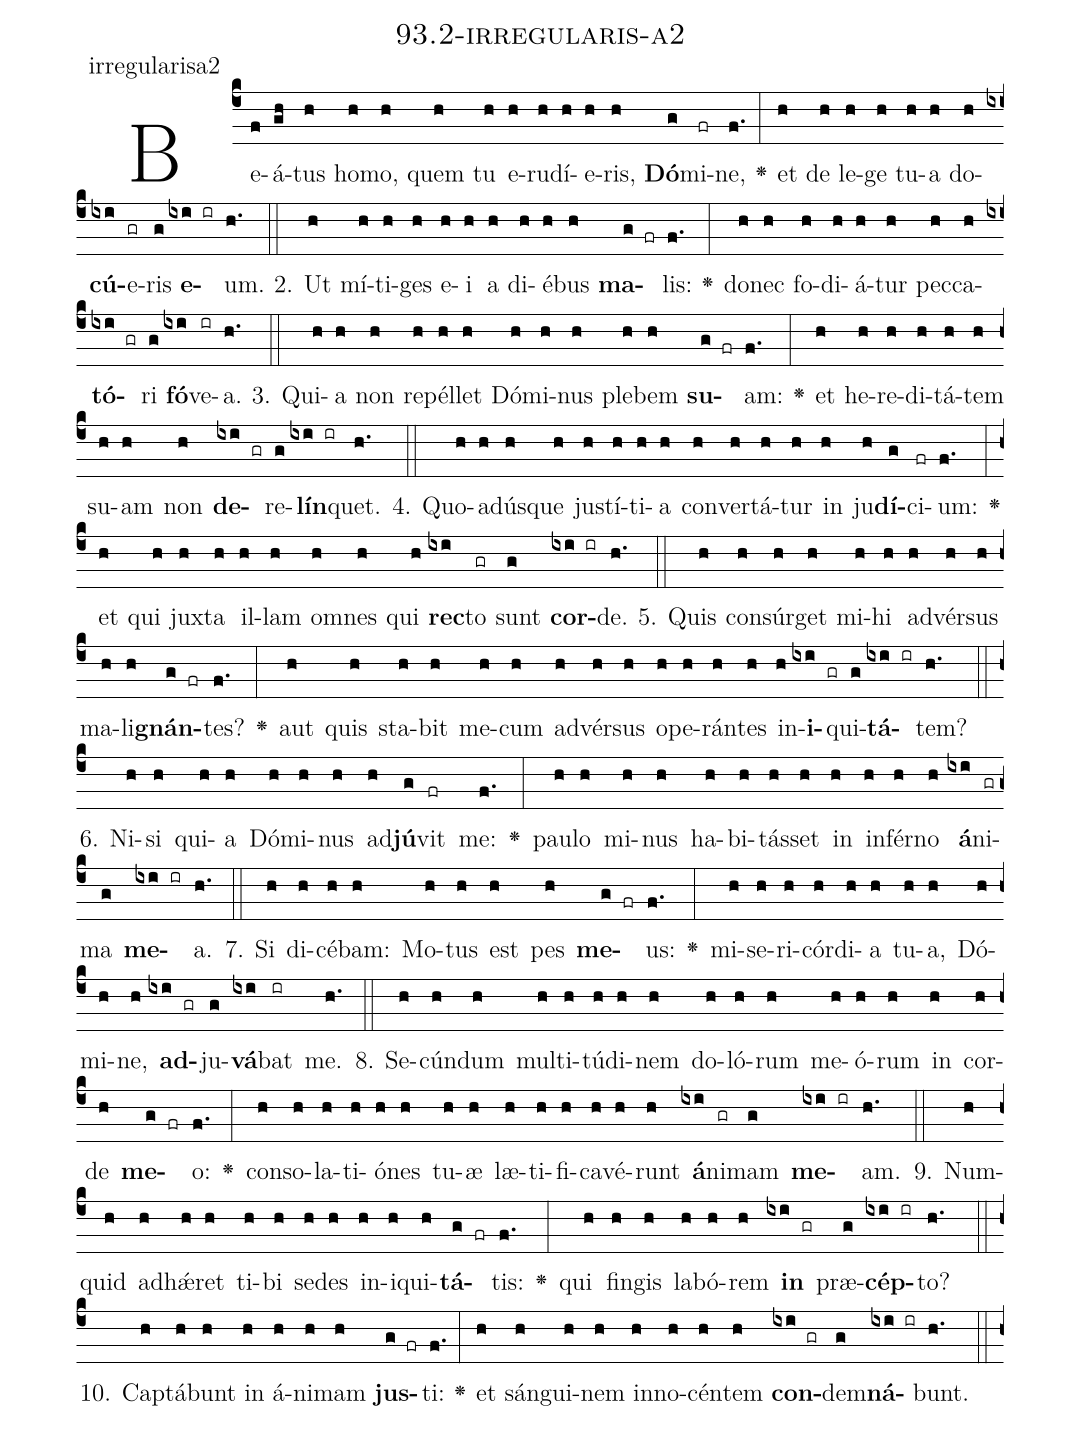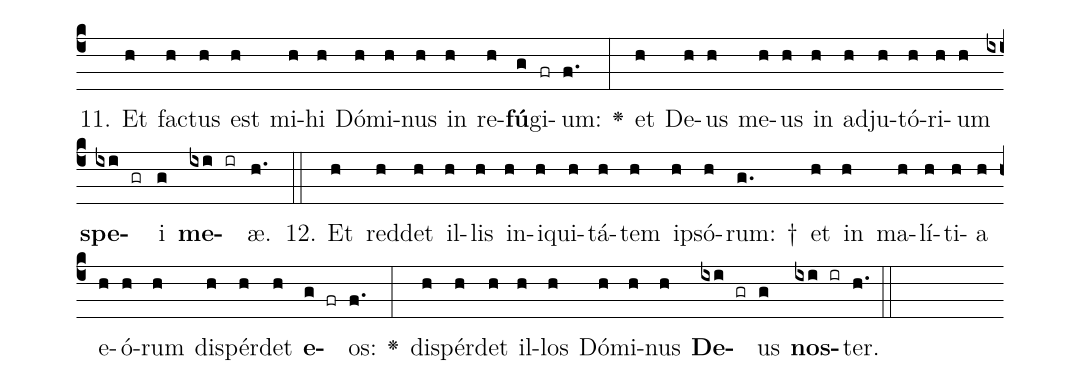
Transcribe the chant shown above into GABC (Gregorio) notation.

name: 93.2-irregularis-a2;
annotation: irregularisa2;
%%
(c4)Be(f)á(gh)tus(h) ho(h)mo,(h) quem(h) tu(h) e(h)ru(h)dí(h)e(h)ris,(h) <b>Dó</b>(g)mi(fr)ne,(f.) <v>\greheightstar</v>(:) et(h) de(h) le(h)ge(h) tu(h)a(h) do(h)<b>cú</b>(ixi)e(gr)ris(g) <b>e</b>(ixi ir)um.(h.) (::)
2. Ut(h) mí(h)ti(h)ges(h) e(h)i(h) a(h) di(h)é(h)bus(h) <b>ma</b>(g fr)lis:(f.) <v>\greheightstar</v>(:) do(h)nec(h) fo(h)di(h)á(h)tur(h) pec(h)ca(h)<b>tó</b>(ixi gr)ri(g) <b>fó</b>(ixi)ve(ir)a.(h.) (::)
3. Qui(h)a(h) non(h) re(h)pél(h)let(h) Dó(h)mi(h)nus(h) ple(h)bem(h) <b>su</b>(g fr)am:(f.) <v>\greheightstar</v>(:) et(h) he(h)re(h)di(h)tá(h)tem(h) su(h)am(h) non(h) <b>de</b>(ixi gr)re(g)<b>lín</b>(ixi ir)quet.(h.) (::)
4. Quo(h)ad(h)ús(h)que(h) jus(h)tí(h)ti(h)a(h) con(h)ver(h)tá(h)tur(h) in(h) ju(h)<b>dí</b>(g)ci(fr)um:(f.) <v>\greheightstar</v>(:) et(h) qui(h) jux(h)ta(h) il(h)lam(h) om(h)nes(h) qui(h) <b>rec</b>(ixi)to(gr) sunt(g) <b>cor</b>(ixi ir)de.(h.) (::)
5. Quis(h) con(h)súr(h)get(h) mi(h)hi(h) ad(h)vér(h)sus(h) ma(h)li(h)<b>gnán</b>(g fr)tes?(f.) <v>\greheightstar</v>(:) aut(h) quis(h) sta(h)bit(h) me(h)cum(h) ad(h)vér(h)sus(h) o(h)pe(h)rán(h)tes(h) in(h)<b>i</b>(ixi gr)qui(g)<b>tá</b>(ixi ir)tem?(h.) (::)
6. Ni(h)si(h) qui(h)a(h) Dó(h)mi(h)nus(h) ad(h)<b>jú</b>(g)vit(fr) me:(f.) <v>\greheightstar</v>(:) pau(h)lo(h) mi(h)nus(h) ha(h)bi(h)tás(h)set(h) in(h) in(h)fér(h)no(h) <b>á</b>(ixi)ni(gr)ma(g) <b>me</b>(ixi ir)a.(h.) (::)
7. Si(h) di(h)cé(h)bam:(h) Mo(h)tus(h) est(h) pes(h) <b>me</b>(g fr)us:(f.) <v>\greheightstar</v>(:) mi(h)se(h)ri(h)cór(h)di(h)a(h) tu(h)a,(h) Dó(h)mi(h)ne,(h) <b>ad</b>(ixi gr)ju(g)<b>vá</b>(ixi)bat(ir) me.(h.) (::)
8. Se(h)cún(h)dum(h) mul(h)ti(h)tú(h)di(h)nem(h) do(h)ló(h)rum(h) me(h)ó(h)rum(h) in(h) cor(h)de(h) <b>me</b>(g fr)o:(f.) <v>\greheightstar</v>(:) con(h)so(h)la(h)ti(h)ó(h)nes(h) tu(h)æ(h) læ(h)ti(h)fi(h)ca(h)vé(h)runt(h) <b>á</b>(ixi)ni(gr)mam(g) <b>me</b>(ixi ir)am.(h.) (::)
9. Num(h)quid(h) ad(h)hǽ(h)ret(h) ti(h)bi(h) se(h)des(h) in(h)i(h)qui(h)<b>tá</b>(g fr)tis:(f.) <v>\greheightstar</v>(:) qui(h) fin(h)gis(h) la(h)bó(h)rem(h) <b>in</b>(ixi gr) præ(g)<b>cép</b>(ixi ir)to?(h.) (::)
10. Cap(h)tá(h)bunt(h) in(h) á(h)ni(h)mam(h) <b>jus</b>(g fr)ti:(f.) <v>\greheightstar</v>(:) et(h) sán(h)gui(h)nem(h) in(h)no(h)cén(h)tem(h) <b>con</b>(ixi gr)dem(g)<b>ná</b>(ixi ir)bunt.(h.) (::)
11. Et(h) fac(h)tus(h) est(h) mi(h)hi(h) Dó(h)mi(h)nus(h) in(h) re(h)<b>fú</b>(g)gi(fr)um:(f.) <v>\greheightstar</v>(:) et(h) De(h)us(h) me(h)us(h) in(h) ad(h)ju(h)tó(h)ri(h)um(h) <b>spe</b>(ixi gr)i(g) <b>me</b>(ixi ir)æ.(h.) (::)
12. Et(h) red(h)det(h) il(h)lis(h) in(h)i(h)qui(h)tá(h)tem(h) ip(h)só(h)rum: †(g.) et(h) in(h) ma(h)lí(h)ti(h)a(h) e(h)ó(h)rum(h) dis(h)pér(h)det(h) <b>e</b>(g fr)os:(f.) <v>\greheightstar</v>(:) dis(h)pér(h)det(h) il(h)los(h) Dó(h)mi(h)nus(h) <b>De</b>(ixi gr)us(g) <b>nos</b>(ixi ir)ter.(h.) (::)
